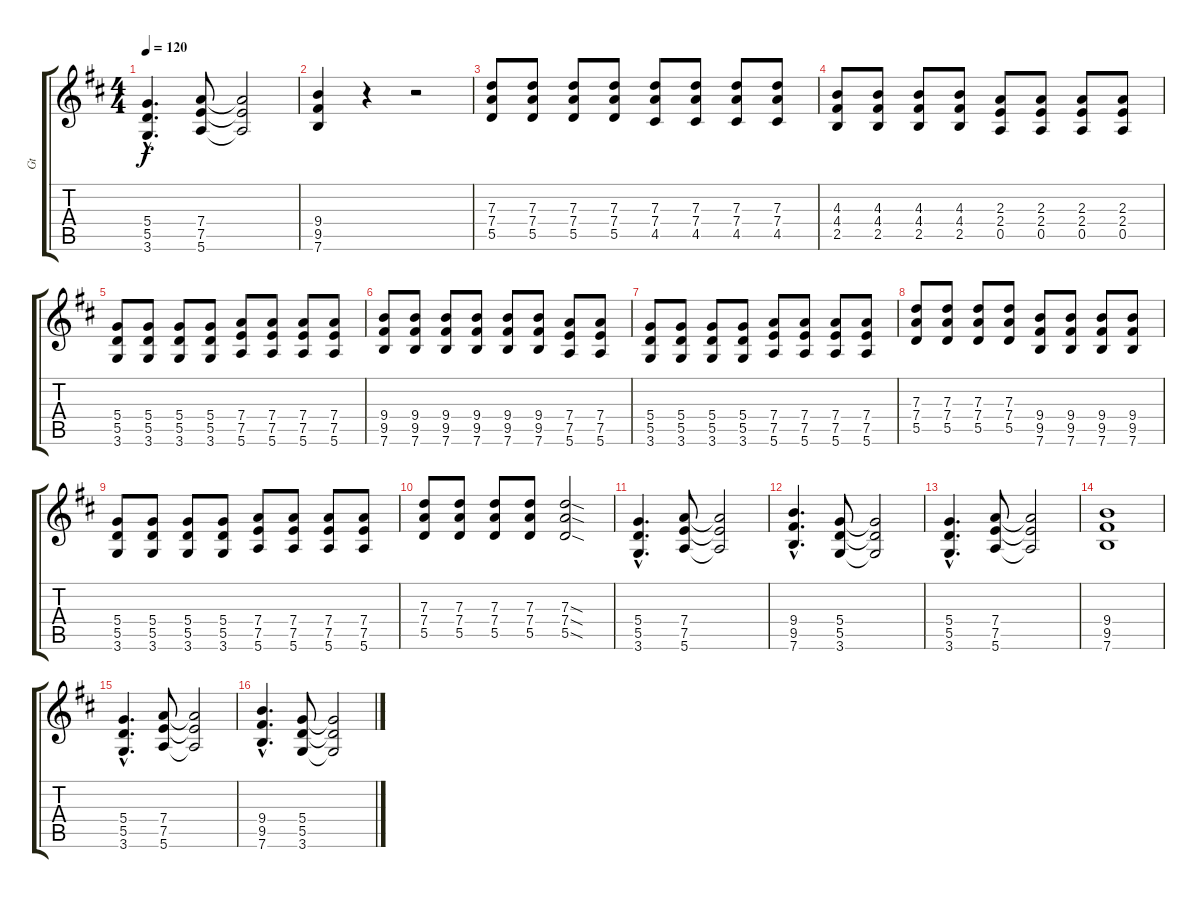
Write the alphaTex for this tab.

\track ("Gt" "Gt") {instrument electricguitarjazz}
\staff {score tabs}
\tuning (E4 B3 G3 D3 A2 E2) {hide}
\ts (4 4)
\tempo 120
\clef g2
\ks d
(5.4{hac} 5.5{hac} 3.6{hac}).4{d dy f} (7.4 7.5 5.6).8 (7.4{t} 7.5{t} 5.6{t}).2 |
(9.4 9.5 7.6).4 r.4 r.2 |
(7.3 7.4 5.5).8{volume 15 instrument overdrivenguitar} (7.3 7.4 5.5).8 (7.3 7.4 5.5).8 (7.3 7.4 5.5).8 (7.3 7.4 4.5).8 (7.3 7.4 4.5).8 (7.3 7.4 4.5).8 (7.3 7.4 4.5).8 |
(4.3 4.4 2.5).8 (4.3 4.4 2.5).8 (4.3 4.4 2.5).8 (4.3 4.4 2.5).8 (2.3 2.4 0.5).8 (2.3 2.4 0.5).8 (2.3 2.4 0.5).8 (2.3 2.4 0.5).8 |
(5.4 5.5 3.6).8 (5.4 5.5 3.6).8 (5.4 5.5 3.6).8 (5.4 5.5 3.6).8 (7.4 7.5 5.6).8 (7.4 7.5 5.6).8 (7.4 7.5 5.6).8 (7.4 7.5 5.6).8 |
(9.4 9.5 7.6).8 (9.4 9.5 7.6).8 (9.4 9.5 7.6).8 (9.4 9.5 7.6).8 (9.4 9.5 7.6).8 (9.4 9.5 7.6).8 (7.4 7.5 5.6).8 (7.4 7.5 5.6).8 |
(5.4 5.5 3.6).8 (5.4 5.5 3.6).8 (5.4 5.5 3.6).8 (5.4 5.5 3.6).8 (7.4 7.5 5.6).8 (7.4 7.5 5.6).8 (7.4 7.5 5.6).8 (7.4 7.5 5.6).8 |
(7.3 7.4 5.5).8 (7.3 7.4 5.5).8 (7.3 7.4 5.5).8 (7.3 7.4 5.5).8 (9.4 9.5 7.6).8 (9.4 9.5 7.6).8 (9.4 9.5 7.6).8 (9.4 9.5 7.6).8 |
(5.4 5.5 3.6).8 (5.4 5.5 3.6).8 (5.4 5.5 3.6).8 (5.4 5.5 3.6).8 (7.4 7.5 5.6).8 (7.4 7.5 5.6).8 (7.4 7.5 5.6).8 (7.4 7.5 5.6).8 |
(7.3 7.4 5.5).8 (7.3 7.4 5.5).8 (7.3 7.4 5.5).8 (7.3 7.4 5.5).8 (7.3{sod} 7.4{sod} 5.5{sod}).2 |
(5.4{hac} 5.5{hac} 3.6{hac}).4{d volume 16 instrument electricguitarjazz} (7.4 7.5 5.6).8 (7.4{t} 7.5{t} 5.6{t}).2 |
(9.4{hac} 9.5{hac} 7.6{hac}).4{d} (5.4 5.5 3.6).8 (5.4{t} 5.5{t} 3.6{t}).2 |
(5.4{hac} 5.5{hac} 3.6{hac}).4{d} (7.4 7.5 5.6).8 (7.4{t} 7.5{t} 5.6{t}).2 |
(9.4 9.5 7.6).1 |
(5.4{hac} 5.5{hac} 3.6{hac}).4{d} (7.4 7.5 5.6).8 (7.4{t} 7.5{t} 5.6{t}).2 |
(9.4{hac} 9.5{hac} 7.6{hac}).4{d} (5.4 5.5 3.6).8 (5.4{t} 5.5{t} 3.6{t}).2
